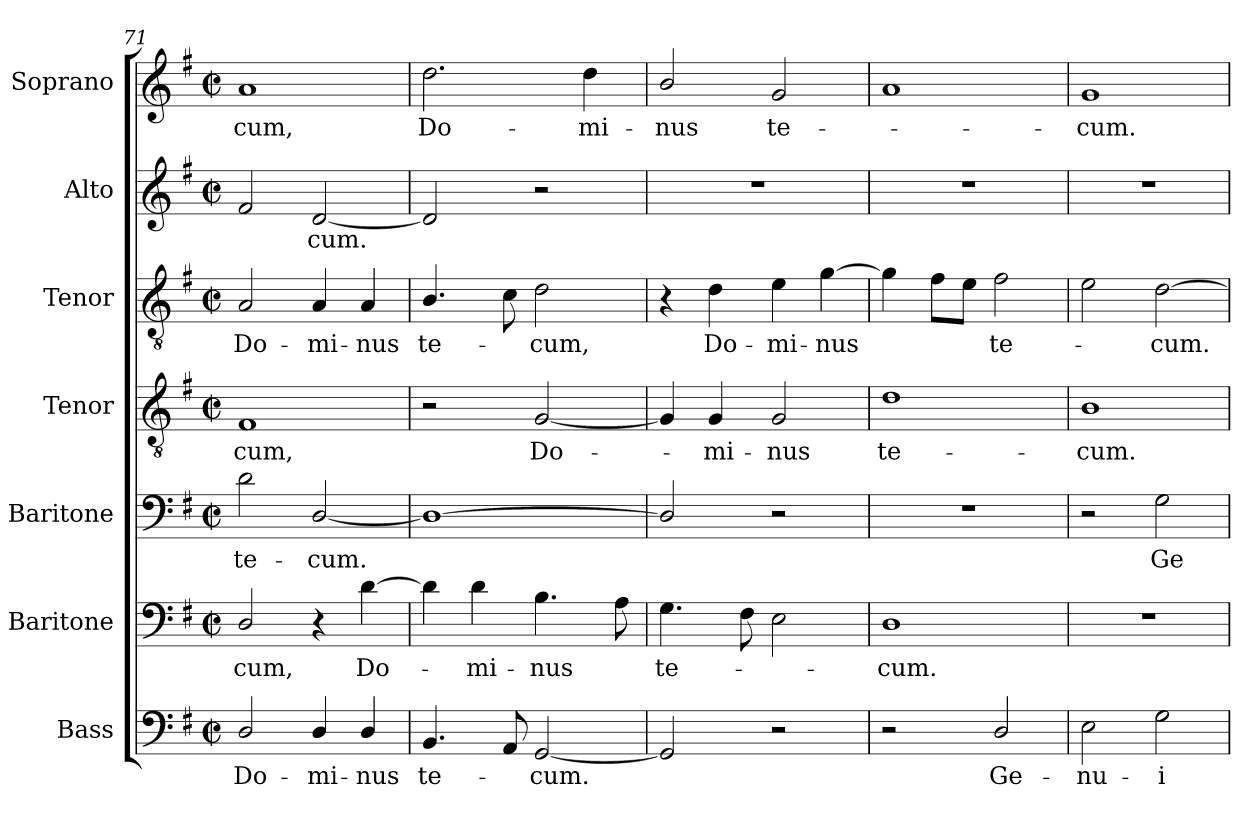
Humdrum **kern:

**kern	**text	**kern	**text	**kern	**text	**kern	**text	**kern	**text	**kern	**text	**kern	**text
*part7	*part7	*part6	*part6	*part5	*part5	*part4	*part4	*part3	*part3	*part2	*part2	*part1	*part1
*staff7	*staff7	*staff6	*staff6	*staff5	*staff5	*staff4	*staff4	*staff3	*staff3	*staff2	*staff2	*staff1	*staff1
*I"Bass	*	*I"Baritone	*	*I"Baritone	*	*I"Tenor	*	*I"Tenor	*	*I"Alto	*	*I"Soprano	*
*I'B.	*	*I'Bar.	*	*I'Bar.	*	*I'T.	*	*I'T.	*	*I'A.	*	*I'S.	*
*clefF4	*	*clefF4	*	*clefF4	*	*clefGv2	*	*clefGv2	*	*clefG2	*	*clefG2	*
*	*	*	*	*	*	*ITrd7c12	*	*ITrd7c12	*	*	*	*	*
*k[f#]	*	*k[f#]	*	*k[f#]	*	*k[f#]	*	*k[f#]	*	*k[f#]	*	*k[f#]	*
*G:	*	*G:	*	*G:	*	*G:	*	*G:	*	*G:	*	*G:	*
*M2/2	*	*M2/2	*	*M2/2	*	*M2/2	*	*M2/2	*	*M2/2	*	*M2/2	*
*met(c|)	*	*met(c|)	*	*met(c|)	*	*met(c|)	*	*met(c|)	*	*met(c|)	*	*met(c|)	*
=71	=71	=71	=71	=71	=71	=71	=71	=71	=71	=71	=71	=71	=71
!	!LO:LY:b:color=#000000	!	!	!	!	!	!	!	!	!	!	!	!
!	!	!	!LO:LY:b:color=#000000	!	!	!	!	!	!	!	!	!	!
!	!	!	!	!	!LO:LY:b:color=#000000	!	!	!	!	!	!	!	!
!	!	!	!	!	!	!	!LO:LY:b:color=#000000	!	!	!	!	!	!
!	!	!	!	!	!	!	!	!	!LO:LY:b:color=#000000	!	!	!	!
!	!	!	!	!	!	!	!	!	!	!	!	!	!LO:LY:b:color=#000000
2Di/	Do-	2Di/	-cum,	2di\	te-	1FF#i	-cum,	2AAi/	Do-	2f#i/	.	1ai	-cum,
!	!LO:LY:b:color=#000000	!	!	!	!	!	!	!	!	!	!	!	!
!	!	!	!	!	!LO:LY:b:color=#000000	!	!	!	!	!	!	!	!
!	!	!	!	!	!	!	!	!	!LO:LY:b:color=#000000	!	!	!	!
!	!	!	!	!	!	!	!	!	!	!	!LO:LY:b:color=#000000	!	!
4Di/	-mi-	4r	.	[2Di/	-cum.	.	.	4AAi/	-mi-	[2di/	-cum.	.	.
!	!LO:LY:b:color=#000000	!	!	!	!	!	!	!	!	!	!	!	!
!	!	!	!LO:LY:b:color=#000000	!	!	!	!	!	!	!	!	!	!
!	!	!	!	!	!	!	!	!	!LO:LY:b:color=#000000	!	!	!	!
4Di/	-nus	[4di\	Do-	.	.	.	.	4AAi/	-nus	.	.	.	.
=72	=72	=72	=72	=72	=72	=72	=72	=72	=72	=72	=72	=72	=72
!	!LO:LY:b:color=#000000	!	!	!	!	!	!	!	!	!	!	!	!
!	!	!	!	!	!	!	!	!	!LO:LY:b:color=#000000	!	!	!	!
!	!	!	!	!	!	!	!	!	!	!	!	!	!LO:LY:b:color=#000000
4.BBi/	te-	4di\]	.	1Di_	.	2r	.	4.BBi/	te-	2di/]	.	2.ddi\	Do-
!	!	!	!LO:LY:b:color=#000000	!	!	!	!	!	!	!	!	!	!
.	.	4di\	-mi-	.	.	.	.	.	.	.	.	.	.
8AAi/	.	.	.	.	.	.	.	8Ci\	.	.	.	.	.
!	!LO:LY:b:color=#000000	!	!	!	!	!	!	!	!	!	!	!	!
!	!	!	!LO:LY:b:color=#000000	!	!	!	!	!	!	!	!	!	!
!	!	!	!	!	!	!	!LO:LY:b:color=#000000	!	!	!	!	!	!
!	!	!	!	!	!	!	!	!	!LO:LY:b:color=#000000	!	!	!	!
[2GGi/	-cum.	4.Bi\	-nus	.	.	[2GGi/	Do-	2Di\	-cum,	2r	.	.	.
!	!	!	!	!	!	!	!	!	!	!	!	!	!LO:LY:b:color=#000000
.	.	.	.	.	.	.	.	.	.	.	.	4ddi\	-mi-
.	.	8Ai\	.	.	.	.	.	.	.	.	.	.	.
!!LO:LB:g=z
=73	=73	=73	=73	=73	=73	=73	=73	=73	=73	=73	=73	=73	=73
!	!	!	!LO:LY:b:color=#000000	!	!	!	!	!	!	!	!	!	!
!	!	!	!	!	!	!	!	!	!	!	!	!	!LO:LY:b:color=#000000
2GGi/]	.	4.Gi\	te-	2Di/]	.	4GGi/]	.	4r	.	1r	.	2bi/	-nus
!	!	!	!	!	!	!	!LO:LY:b:color=#000000	!	!	!	!	!	!
!	!	!	!	!	!	!	!	!	!LO:LY:b:color=#000000	!	!	!	!
.	.	.	.	.	.	4GGi/	-mi-	4Di\	Do-	.	.	.	.
.	.	8F#i\	.	.	.	.	.	.	.	.	.	.	.
!	!	!	!	!	!	!	!LO:LY:b:color=#000000	!	!	!	!	!	!
!	!	!	!	!	!	!	!	!	!LO:LY:b:color=#000000	!	!	!	!
!	!	!	!	!	!	!	!	!	!	!	!	!	!LO:LY:b:color=#000000
2r	.	2Ei\	.	2r	.	2GGi/	-nus	4Ei\	-mi-	.	.	2gi/	te-
!	!	!	!	!	!	!	!	!	!LO:LY:b:color=#000000	!	!	!	!
.	.	.	.	.	.	.	.	[4Gi\	-nus	.	.	.	.
=74	=74	=74	=74	=74	=74	=74	=74	=74	=74	=74	=74	=74	=74
!	!	!	!LO:LY:b:color=#000000	!	!	!	!	!	!	!	!	!	!
!	!	!	!	!	!	!	!LO:LY:b:color=#000000	!	!	!	!	!	!
2r	.	1Di	-cum.	1r	.	1Di	te-	4Gi\]	.	1r	.	1ai	.
.	.	.	.	.	.	.	.	8F#i\L	.	.	.	.	.
.	.	.	.	.	.	.	.	8Ei\J	.	.	.	.	.
!	!LO:LY:b:color=#000000	!	!	!	!	!	!	!	!	!	!	!	!
!	!	!	!	!	!	!	!	!	!LO:LY:b:color=#000000	!	!	!	!
2Di/	Ge-	.	.	.	.	.	.	2F#i\	te-	.	.	.	.
=75	=75	=75	=75	=75	=75	=75	=75	=75	=75	=75	=75	=75	=75
!	!LO:LY:b:color=#000000	!	!	!	!	!	!	!	!	!	!	!	!
!	!	!	!	!	!	!	!LO:LY:b:color=#000000	!	!	!	!	!	!
!	!	!	!	!	!	!	!	!	!	!	!	!	!LO:LY:b:color=#000000
2Ei\	-nu-	1r	.	2r	.	1BBi	-cum.	2Ei\	.	1r	.	1gi	-cum.
!	!LO:LY:b:color=#000000	!	!	!	!	!	!	!	!	!	!	!	!
!	!	!	!	!	!LO:LY:b:color=#000000	!	!	!	!	!	!	!	!
!	!	!	!	!	!	!	!	!	!LO:LY:b:color=#000000	!	!	!	!
2Gi\	-i-	.	.	2Gi\	Ge-	.	.	[2Di\	-cum.	.	.	.	.
=	=	=	=	=	=	=	=	=	=	=	=	=	=
*-	*-	*-	*-	*-	*-	*-	*-	*-	*-	*-	*-	*-	*-
